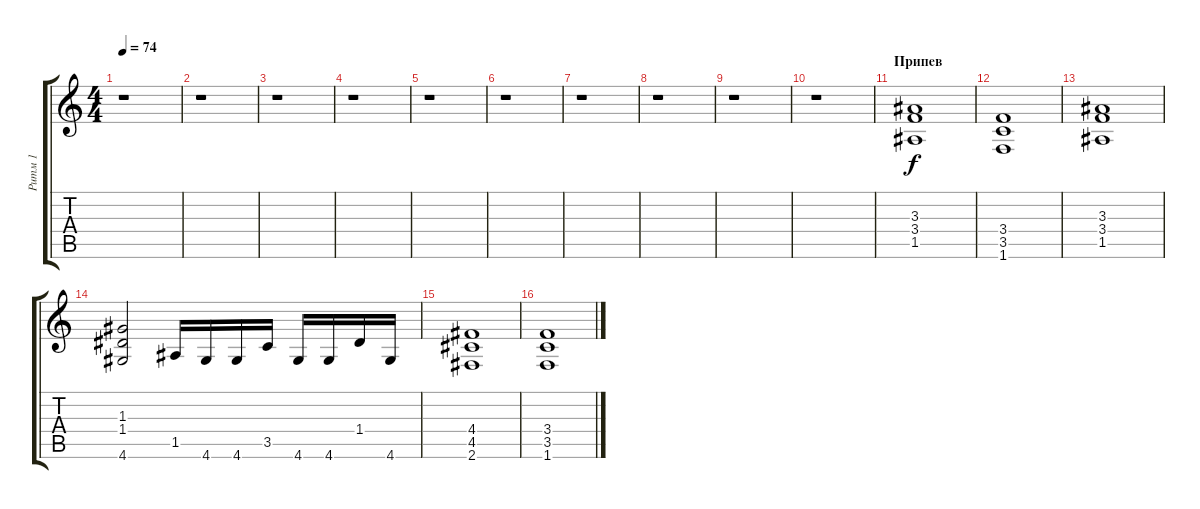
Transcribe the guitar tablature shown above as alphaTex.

\track ("Ритм 1" "Ритм 1") {instrument distortionguitar}
\staff {score tabs}
\tuning (E4 B3 G3 D3 A2 E2) {hide}
\ts (4 4)
\tempo 74
\clef g2
\ks c
r.1{dy f} |
r.1 |
r.1 |
r.1 |
r.1 |
r.1 |
r.1 |
r.1 |
r.1 |
r.1 |
\section ("" "Припев")
(3.3 3.4 1.5).1 |
(3.4 3.5 1.6).1 |
(3.3 3.4 1.5).1 |
(1.3 1.4 4.6).2 1.5.16 4.6.16 4.6.16 3.5.16 4.6.16 4.6.16 1.4.16 4.6.16 |
(4.4 4.5 2.6).1 |
(3.4 3.5 1.6).1
